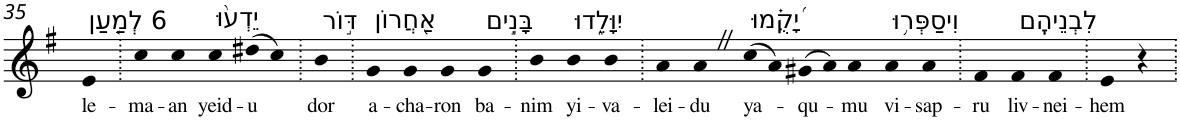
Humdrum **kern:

**kern	**text
*part1	*part1
*staff1	*staff1
*I"Piano	*
*I'Pno	*
!!LO:PB:g=z
*clefG2	*
*k[f#]	*
*G:	*
=35	=35
!LO:TX:a:t=6 לְמַ֤עַן	!
!	!LO:LY:b
4e	le-
=36.	=36.
!	!LO:LY:b
4cc	-ma-
!	!LO:LY:b
4cc	-an
!LO:TX:a:t=יֵדְע֨וּ	!
!	!LO:LY:b
4cc	yeid-
!	!LO:LY:b
(>8dd#X	-u
8cc)	.
=37.	=37.
!LO:TX:a:t=דּ֣וֹר	!
!	!LO:LY:b
4b	dor
=38.	=38.
!LO:TX:a:t=אַ֭חֲרוֹן	!
!	!LO:LY:b
4g	a-
!	!LO:LY:b
4g	-cha-
!	!LO:LY:b
4g	-ron
!LO:TX:a:t=בָּנִ֣ים	!
!	!LO:LY:b
4g	ba-
=39.	=39.
!	!LO:LY:b
4b	-nim
!LO:TX:a:t=יִוָּלֵ֑דוּ	!
!	!LO:LY:b
4b	yi-
!	!LO:LY:b
4b	-va-
=40.	=40.
!	!LO:LY:b
4a	-lei-
!	!LO:LY:b
4aZ	-du
!LO:TX:a:t=יָ֝קֻ֗מוּ	!
!	!LO:LY:b
(>8cc	ya-
8a)	.
!	!LO:LY:b
(>8g#X	-qu-
8a)	.
!	!LO:LY:b
4a	-mu
!LO:TX:a:t=וִיסַפְּר֥וּ	!
!	!LO:LY:b
4a	vi-
!	!LO:LY:b
4a	-sap-
=41.	=41.
!	!LO:LY:b
4f#	-ru
!LO:TX:a:t=לִבְנֵיהֶֽם	!
!	!LO:LY:b
4f#	liv-
!	!LO:LY:b
4f#	-nei-
=42.	=42.
!	!LO:LY:b
4e	-hem
4r	.
=.	=.
*-	*-
